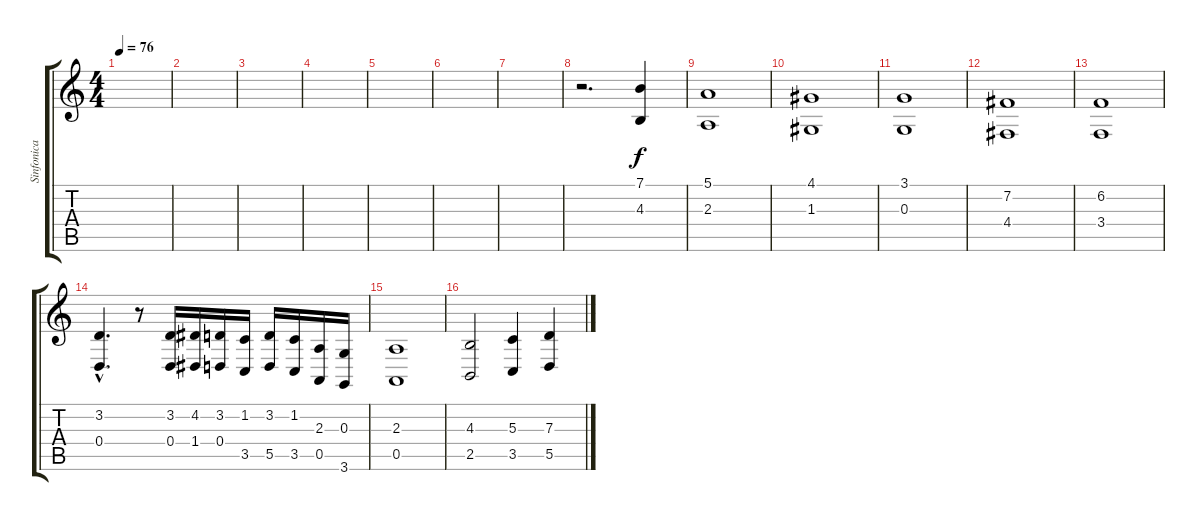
\track ("Sinfonica" "Sinfonica") {instrument stringensemble1}
\staff {score tabs}
\tuning (E4 B3 G3 D3 A2 E2) {hide}
\ts (4 4)
\tempo 76
\clef g2
\ks c
|
|
|
|
|
|
|
r.2{d} (7.1 4.3).4 |
(5.1 2.3).1 |
(4.1 1.3).1 |
(3.1 0.3).1 |
(7.2 4.4).1 |
(6.2 3.4).1 |
(3.2{hac} 0.4{hac}).4{d} r.8 (3.2 0.4).16 (4.2 1.4).16 (3.2 0.4).16 (1.2 3.5).16 (3.2 5.5).16 (1.2 3.5).16 (2.3 0.5).16 (0.3 3.6).16 |
(2.3 0.5).1 |
(4.3 2.5).2 (5.3 3.5).4 (7.3 5.5).4
